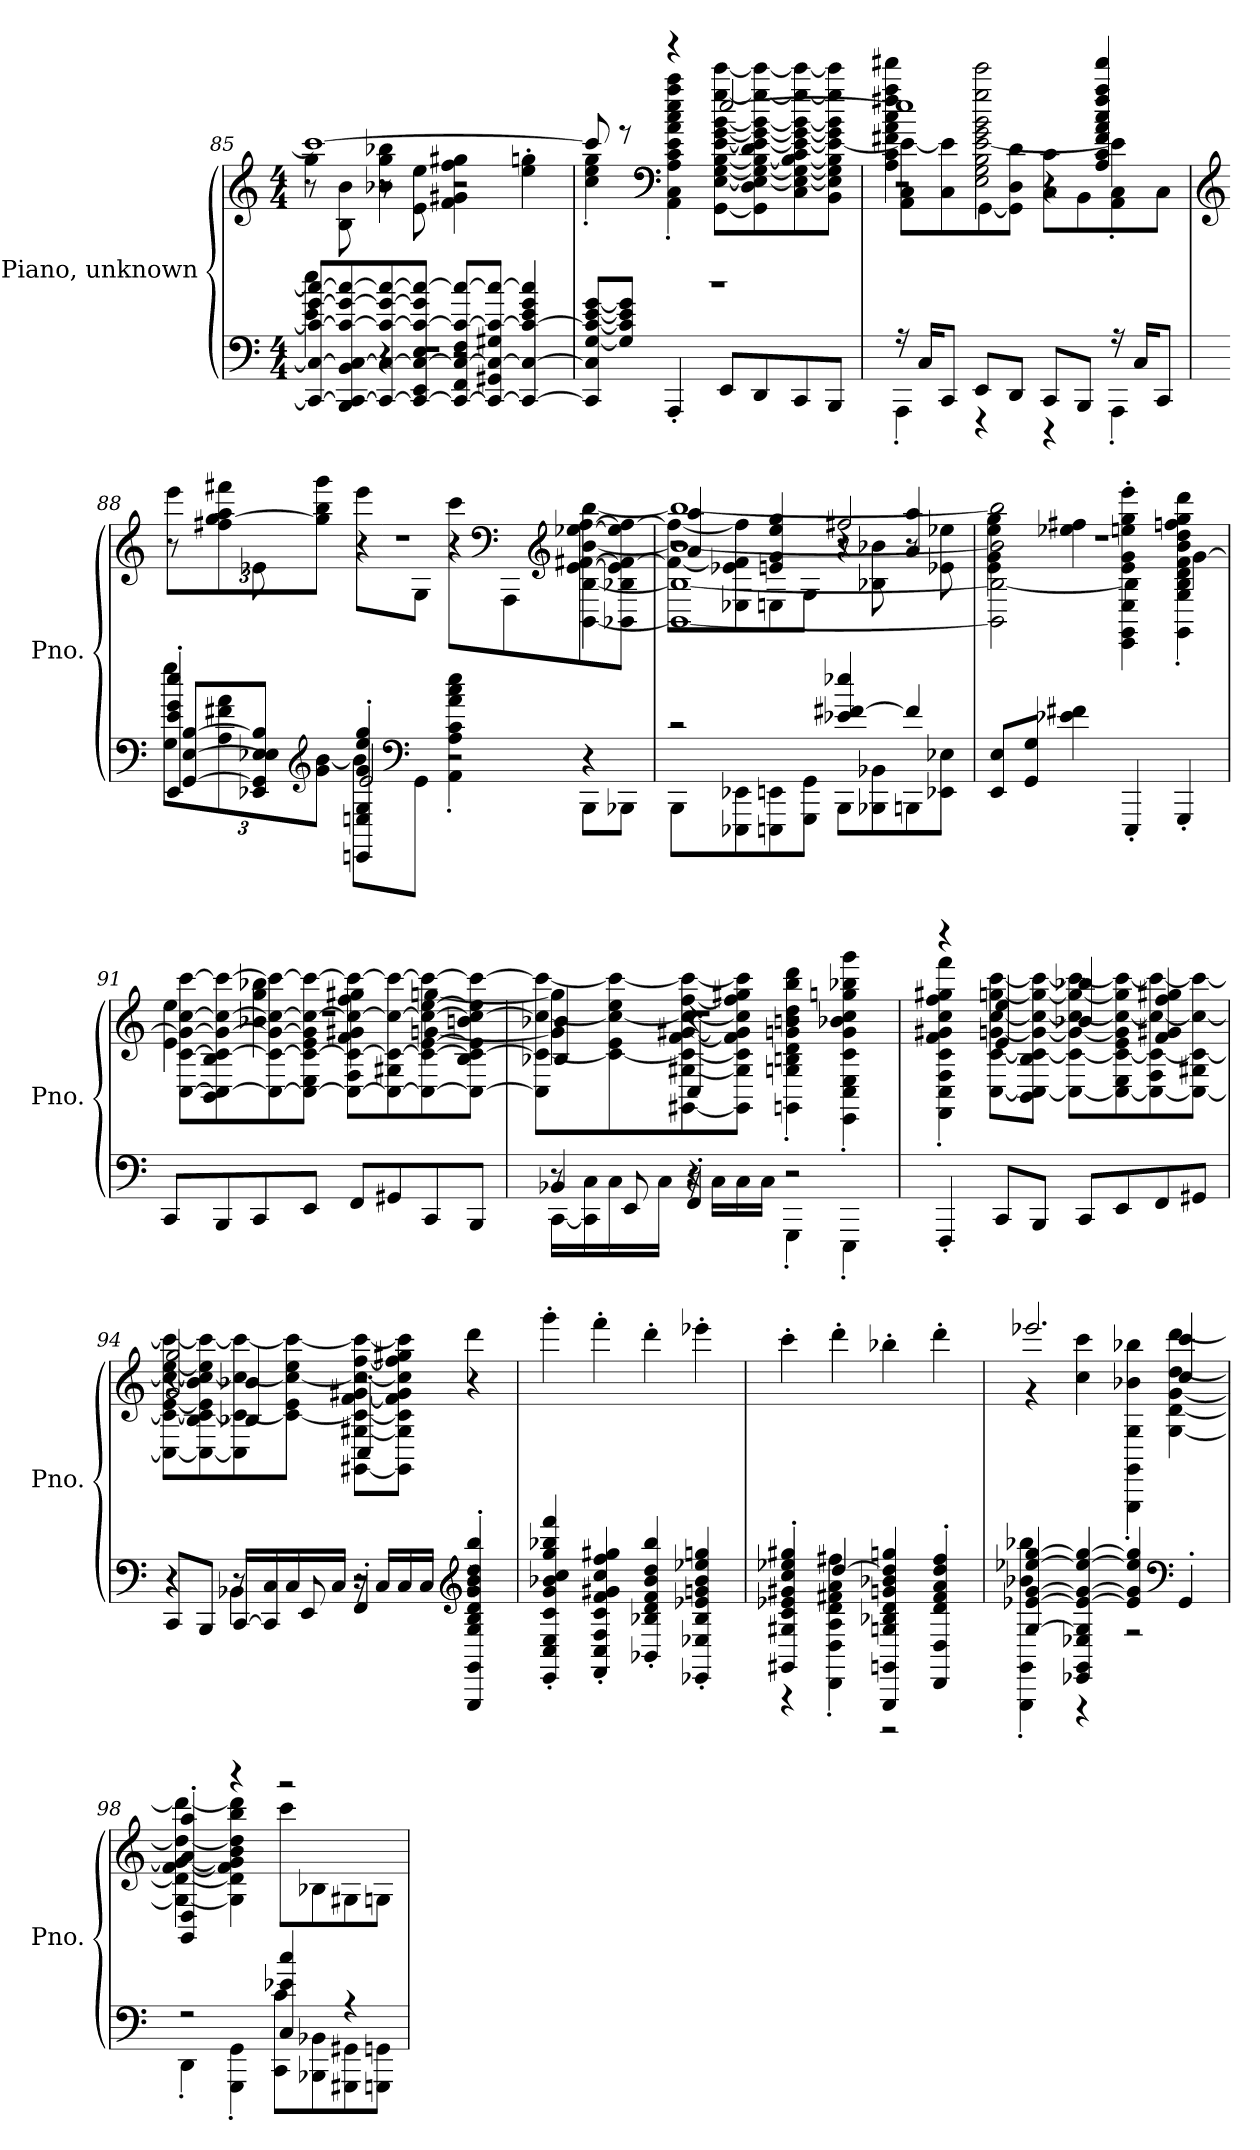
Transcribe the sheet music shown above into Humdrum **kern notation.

**kern	**kern
*part1	*part1
*staff2	*staff1
*I"Piano, unknown	*
*I'Pno.	*
!!LO:LB:g=z
*clefF4	*clefG2
*k[]	*k[]
*M4/4	*M4/4
=85	=85
*^	*^
*	*^	*	*^
1r	4e\ 4ee\	8CC/_ 8C/_ 8c/_ [8g/ 8cc/_L	1ccc_	4gg\	8r
.	.	8BBB/ 8CC/_ 8BB/ 8C/_ 8c/_ 8g/_ 8cc/_	.	.	8B\ 8b\
.	4r	8CC/_ 8C/_ 8c/_ 8g/_ 8cc/_	.	4b-X\ 4gg\ 4bb-X\	8r
.	.	8CC/_ 8EE/ 8C/_ 8E/ 8c/_ 8g/] 8cc/_J	.	.	8e\ 8ee\
.	2r	8CC/_ 8FF/ 8C/_ 8F/ 8c/_ 8cc/_L	.	2r	4f\ 4g#X\ 4ff\ 4gg#X\
.	.	8CC/_ 8GG#X/ 8C/_ 8G#X/ 8c/_ 8cc/_J	.	.	.
.	.	4CC/_ 4C/_ 4c/_ 4e/ 4g/ 4cc/]	.	.	4ee\' 4ggn\'
*	*v	*v	*	*	*
*	*	*	*v	*v
=86	=86	=86	=86
1r	8CC/] 8C/] [8G/ 8c/_ [8e/ [8g/L	8ccc/]	4cc\' 4ee\' 4gg\'
.	8G/] 8c/] 8e/] 8g/]J	8r	.
*	*	*clefF4	*
.	4AAA'/	4r	4AA\' 4C\' 4A\' 4c\' 4e\' 4a\' 4cc\' 4ee\' 4aa\' 4ccc\'
.	8EE/L	[2ee/	[8GG\ [8E\ [8G\ [8B\ [8e\ [8g\ [8b\ [8gg\ [8eee\L
.	8DD/	.	8GG\] 8D\ 8E\_ 8G\_ 8B\_ 8d\ 8e\_ 8g\_ 8b\_ 8gg\_ 8eee\_
.	8CC/	.	8C\ 8E\_ 8G\_ 8B\_ 8c\ 8e\_ 8g\_ 8b\_ 8gg\_ 8eee\_
.	8BBB/J	.	8BB\ 8E\] 8G\] 8B\] 8e\_ 8g\] 8b\] 8gg\] 8eee\]J
=87	=87	=87	=87
*	*	*^	*^
16r	4AAA'\	1ee]	4A\ 4c\ 4f#X\ 4a\ 4cc\ 4ff#X\ 4aa\ 4fff#X\	2r	8AA\ 8C\ 8e\_L
16C/KL	.	.	.	.	.
8CC/J	.	.	.	.	8C\ 8e\]
8EE/L	4r	.	2E\ 2G\ 2B\ [2e\ 2g\ 2b\ 2gg\ 2eee\	.	[8GG\
8DD/J	.	.	.	.	8GG\] 8D\ 8d\J
8CC/L	4r	.	.	4r	8C\ 8c\L
8BBB/J	.	.	.	.	8BB\
16r	4AAA'\	.	4e\]	4A/ 4c/ 4f#/ 4a/ 4cc/ 4ff#/ 4aa/ 4fff#/	8AA\' 8C\'
16C/KL	.	.	.	.	.
8CC/J	.	.	.	.	8C\J
*v	*v	*	*	*	*
*	*v	*v	*v	*v
!!LO:LB:g=z
=88	=88
*	*clefG2
*^	*^
*	*	*	*^
*	*Xbrackettup	*	*	*Xbrackettup
*	*^	*	*	*
4EE/' 4e/' 4g/' 4ee/'	12G\ 12gg\L	[8GG/ [8E/ [8B/L	1r	8r	12eee\L
.	12A\ 12f#X\ 12a\	.	.	.	12ff#X\ [12gg\ 12aa\ 12fff#X\
.	.	8EE-X/ 8GG/] 8E-X/ 8E/] 8B/]J	.	8e-X\	.
*clefG2	*	*	*	*	*
.	12g\ [12b\J	.	.	.	12gg\] 12bb\ 12ggg\J
4EEn/' 4En/' 4G/' 4g/' 4ee/' 4gg/'	8b\L]	2e/	.	4r	8eee\L
*clefF4	*	*	*	*	*
.	8GG\J	.	.	.	8G\J
2r	4AA\' 4A\' 4c\' 4a\' 4cc\' 4ee\'	.	.	4r	8ccc\L
*	*	*	*clefF4	*	*
.	.	.	.	.	8AAA\
*	*	*	*clefG2	*	*
.	8BBB\L	4r	.	[4BB\ [4B\ [4b\ [4bb\	[8e-\ [8f#X\ [8ee-X\ [8ff#\
.	8BBB-X\J	.	.	.	8BB-X\ 8B-X\ 8e-\] 8f#\_ 8ee-\] 8ff#\_J
*	*v	*v	*	*	*
=89	=89	=89	=89	=89
*	*	*	*	*^
2r	8BBB\L	2r	1BB_ 1B_ 1b_ 1bb_	4a/ 4aa/	8f#\_ 8ff#\_L
.	8EEE-X\ 8EE-X\	.	.	.	8E-X\ 8e-X\ 8f#\] 8ff#\]
.	8EEEn\ 8EEn\	.	.	4en/ 4g/ 4ee/ 4gg/	8En\
.	8GGG\ 8GG\J	.	.	.	8G\J
4e-X/ [4f#X/ 4ee-X/	8BBB\L	4r	.	2ff#X/	8r
.	8BBB-X\ 8BB-X\	.	.	.	8B-X\ 8b-X\
4f#/]	8BBBn\	4a/ 4aa/	.	.	8r
.	8EE-X\ 8E-X\J	.	.	.	8e-X\ 8ee-X\
*v	*v	*	*	*	*
*	*	*	*v	*v
!!LO:PB:g=z
=90	=90	=90	=90
8EE/ 8E/L	1r	2BB\] 2B\_ 2b\] 2bb\]	4e\ 4g\ 4ee\ 4gg\
8GG/ 8G/J	.	.	.
4e-X\ 4f#X\	.	.	4ee-X\ 4ff#X\
4EEE'/	.	4B\]	4EE\' 4GG\' 4E\' 4e\' 4g\' 4een\' 4gg\' 4eee\'
4GGG'/	.	4GG\' 4G\' 4B\' 4d\' 4f\' 4b\' 4dd\' 4ffn\' 4gg\' 4ddd\'	[4g\
=91	=91	=91	=91
8CC/L	1r	4e\ 4ee\	[8C\ [8c\ 8g\_ [8cc\ [8ccc\L
8BBB/	.	.	8BB\ 8C\_ 8B\ 8c\_ 8g\_ 8cc\_ 8ccc\_
8CC/	.	4b-X\ 4gg\ 4bb-X\	8C\_ 8c\_ 8g\_ 8cc\_ 8ccc\_
8EE/J	.	.	8C\_ 8E\ 8c\_ 8e\ 8g\] 8cc\_ 8ccc\_J
8FF/L	.	4f\ 4g#X\ 4ff\ 4gg#X\	8C\_ 8F\ 8c\_ 8cc\_ 8ccc\_L
8GG#X/	.	.	8C\_ 8G#X\ 8c\_ 8cc\_ 8ccc\_
8CC/	.	[4gn\ [4ggn\	8C\_ 8c\_ [8e\ 8cc\_ [8ee\ 8ccc\_
8BBB/J	.	.	8C\_ 8B\ 8c\_ 8e\] 8bn\ 8cc\_ 8ee\] 8ccc\_J
=92	=92	=92	=92
*^	*	*	*^
*	*^	*	*	*	*
4BB-X/	[16CC\LL	8r	1r	4g\] 4gg\]	4B-X/ 4b-X/	8C\] 8c\_ 8cc\_ 8ccc\_L
.	16CC\] 16C\	.	.	.	.	.
.	16C\	8EE/	.	.	.	8c\_ 8e\ 8cc\_ 8ee\ 8ccc\_
.	16C\JJ	.	.	.	.	.
4r	16r	4FF'/	.	4r	4C'/	[8GG#X\ [8G#X\ 8c\_ [8f\ [8g#X\ 8cc\_ [8ff\ 8ccc\_
.	16C\LL	.	.	.	.	.
.	16C\	.	.	.	.	8GG#\] 8G#\] 8c\] 8f\] 8g#\] 8cc\] 8ff\] 8gg#X\ 8ccc\]J
.	16C\JJ	.	.	.	.	.
2r	4GGG'\	2r	.	2r	2r	4GGn\' 4Gn\' 4Bn\' 4d\' 4gn\' 4bn\' 4dd\' 4bb\' 4ddd\'
.	4EEE'\	.	.	.	.	4EE\' 4C\' 4E\' 4c\' 4g\' 4b-X\' 4cc\' 4ggn\' 4bb-X\' 4ggg\'
*v	*v	*v	*	*	*	*
*	*	*v	*v	*v
!!LO:LB:g=z
=93	=93	=93
4FFF'/	4r	4FF\' 4C\' 4F\' 4c\' 4f\' 4g#X\' 4cc\' 4ff\' 4gg#X\' 4fff\'
8CC/L	4e/ 4ee/	[8C\ [8c\ [8gn\ [8cc\ [8ggn\ [8ccc\L
8BBB/J	.	8BB\ 8C\_ 8B\ 8c\_ 8g\_ 8cc\_ 8gg\_ 8ccc\_J
8CC/L	4b-X/ 4bb-X/	8C\_ 8c\_ 8g\_ 8cc\_ 8gg\_ 8ccc\_L
8EE/	.	8C\_ 8E\ 8c\_ 8e\ 8g\] 8cc\_ 8gg\] 8ccc\_
8FF/	4f/ 4g#X/ 4ff/ 4gg#X/	8C\_ 8F\ 8c\_ 8cc\_ 8ccc\_
8GG#X/J	.	8C\_ 8G#X\ 8c\_ 8cc\_ 8ccc\_J
=94	=94	=94
*^	*	*^
*	*^	*	*	*
8CC/L	4r	4r	2g/ 2gg/	8C\_ 8c\_ [8e\ 8cc\_ [8ee\ 8ccc\_L	4r
8BBB/J	.	.	.	8C\_ 8B\ 8c\_ 8e\] 8b\ 8cc\_ 8ee\] 8ccc\_	.
[16CC/LL	4BB-X\	8r	.	8C\] 8c\_ 8cc\_ 8ccc\_	4B-X/ 4b-X/
16CC/] 16C/	.	.	.	.	.
16C/	.	8EE/	.	8c\_ 8e\ 8cc\_ 8ee\ 8ccc\_J	.
16C/JJ	.	.	.	.	.
16r	2r	4FF'/	2r	[8GG#X\ [8G#X\ 8c\_ [8f\ [8g#X\ 8cc\_ [8ff\ 8ccc\_L	4C'/
16C/LL	.	.	.	.	.
16C/	.	.	.	8GG#\] 8G#\] 8c\] 8f\] 8g#\] 8cc\] 8ff\] 8gg#X\ 8ccc\]J	.
16C/JJ	.	.	.	.	.
*clefG2	*	*	*	*	*
4GGG/' 4GG/' 4G/' 4B/' 4d/' 4g/' 4b/' 4dd/' 4bb/'	.	4r	.	4ddd\	4r
*v	*v	*v	*	*	*
*	*v	*v	*v
=95	=95
4EE/' 4C/' 4E/' 4c/' 4g/' 4b-X/' 4cc/' 4gg/' 4bb-X/' 4fff/'	4ggg'\
4FF/' 4C/' 4F/' 4c/' 4f/' 4g#X/' 4cc/' 4ff/' 4gg#X/'	4fff'\
4BB-X/' 4B-X/' 4d/' 4f/' 4b-/' 4dd/' 4bb-/'	4ddd'\
4EE-X/' 4E-X/' 4B-/' 4e-X/' 4gn/' 4b-/' 4ee-X/' 4ggn/'	4eee-X'\
!!LO:LB:g=z
=96	=96
*^	*
4GG#X/' 4G#X/' 4c/' 4e-X/' 4g#X/' 4cc/' 4ee-X/' 4gg#X/'	4r	4ccc'\
[4dd/	4DD\' 4D\' 4A\' 4d\' 4f#X\' 4a\' 4ff#X\'	4ddd'\
4GGG/ 4GGn/ 4Gn/ 4B-X/ 4d/ 4gn/ 4b-X/ 4dd/] 4ggn/	2r	4bb-X'\
4DD/' 4D/' 4d/' 4f#/' 4a/' 4dd/' 4ff#/'	.	4ddd'\
=97	=97	=97
*	*	*^
[4G/ [4e-X/ [4g/ [4ee-X/ [4gg/	4GGG\' 4GG\' 4b-X\' 4bb-X\'	2.eee-X/	4r
4EE-X/ 4GG/ 4E-X/ 4G/] 4e-/_ 4g/_ 4ee-/_ 4gg/_	4r	.	4cc\ 4ccc\
4e-/] 4g/] 4ee-/] 4gg/]	2r	.	4GGG\' 4GG\' 4G\' 4b-X\' 4bb-X\'
*clefF4	*	*	*
4GG'/	.	4cc/ 4ccc/	[4G\ [4d\ [4g\ [4dd\ [4ddd\
=98	=98	=98	=98
2r	4DD'\	4GG/' 4D/' 4a/' 4aa/'	4G\_ 4d\_ [4f\ 4g\_ 4dd\_ 4ddd\_
.	4GGG\' 4GG\'	4r	4G\] 4d\] 4f\] 4g\] 4b\ 4dd\] 4bb\ 4ddd\]
4C/ 4e-X/ 4cc/	8CC\ 8c\L	2r	8ccc\L
.	8BBB-X\ 8BB-X\	.	8B-X\
4r	8GGG#X\ 8GG#X\	.	8G#X\
.	8GGGn\ 8GGn\J	.	8Gn\J
*v	*v	*	*
*	*v	*v
=	=
*-	*-
